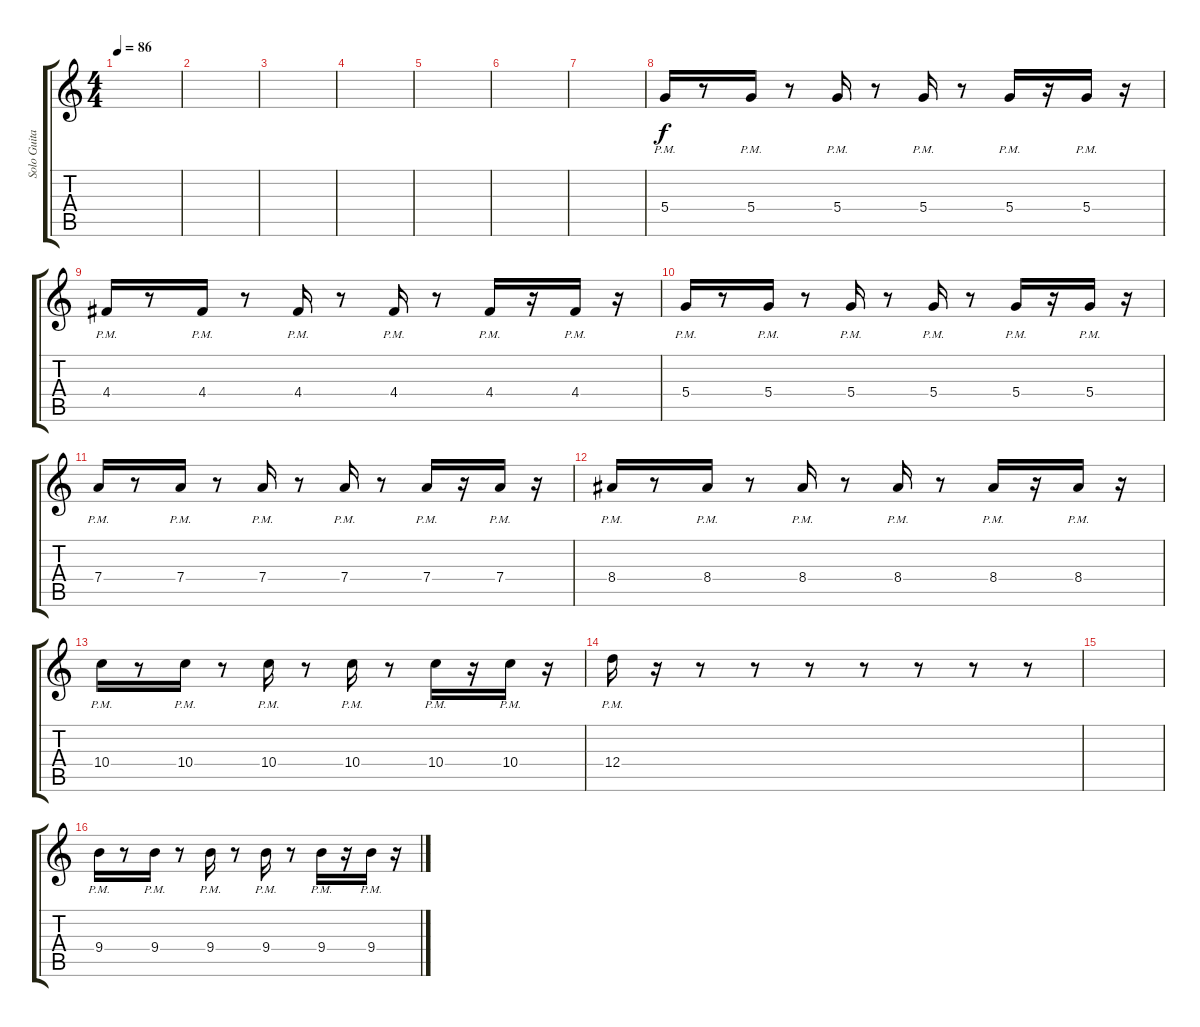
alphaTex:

\track ("Solo Guitar" "Solo Guita") {instrument electricguitarclean}
\staff {score tabs}
\tuning (E4 B3 G3 D3 A2 E2) {hide}
\ts (4 4)
\tempo 86
\clef g2
\ks c
|
|
|
|
|
|
|
5.4{pm}.16 r.8 5.4{pm}.16 r.8 5.4{pm}.16 r.8 5.4{pm}.16 r.8 5.4{pm}.16 r.16 5.4{pm}.16 r.16 |
4.4{pm}.16 r.8 4.4{pm}.16 r.8 4.4{pm}.16 r.8 4.4{pm}.16 r.8 4.4{pm}.16 r.16 4.4{pm}.16 r.16 |
5.4{pm}.16 r.8 5.4{pm}.16 r.8 5.4{pm}.16 r.8 5.4{pm}.16 r.8 5.4{pm}.16 r.16 5.4{pm}.16 r.16 |
7.4{pm}.16 r.8 7.4{pm}.16 r.8 7.4{pm}.16 r.8 7.4{pm}.16 r.8 7.4{pm}.16 r.16 7.4{pm}.16 r.16 |
8.4{pm}.16 r.8 8.4{pm}.16 r.8 8.4{pm}.16 r.8 8.4{pm}.16 r.8 8.4{pm}.16 r.16 8.4{pm}.16 r.16 |
10.4{pm}.16 r.8 10.4{pm}.16 r.8 10.4{pm}.16 r.8 10.4{pm}.16 r.8 10.4{pm}.16 r.16 10.4{pm}.16 r.16 |
12.4{pm}.16 r.16 r.8 r.8 r.8 r.8 r.8 r.8 r.8 |
|
9.4{pm}.16 r.8 9.4{pm}.16 r.8 9.4{pm}.16 r.8 9.4{pm}.16 r.8 9.4{pm}.16 r.16 9.4{pm}.16 r.16
